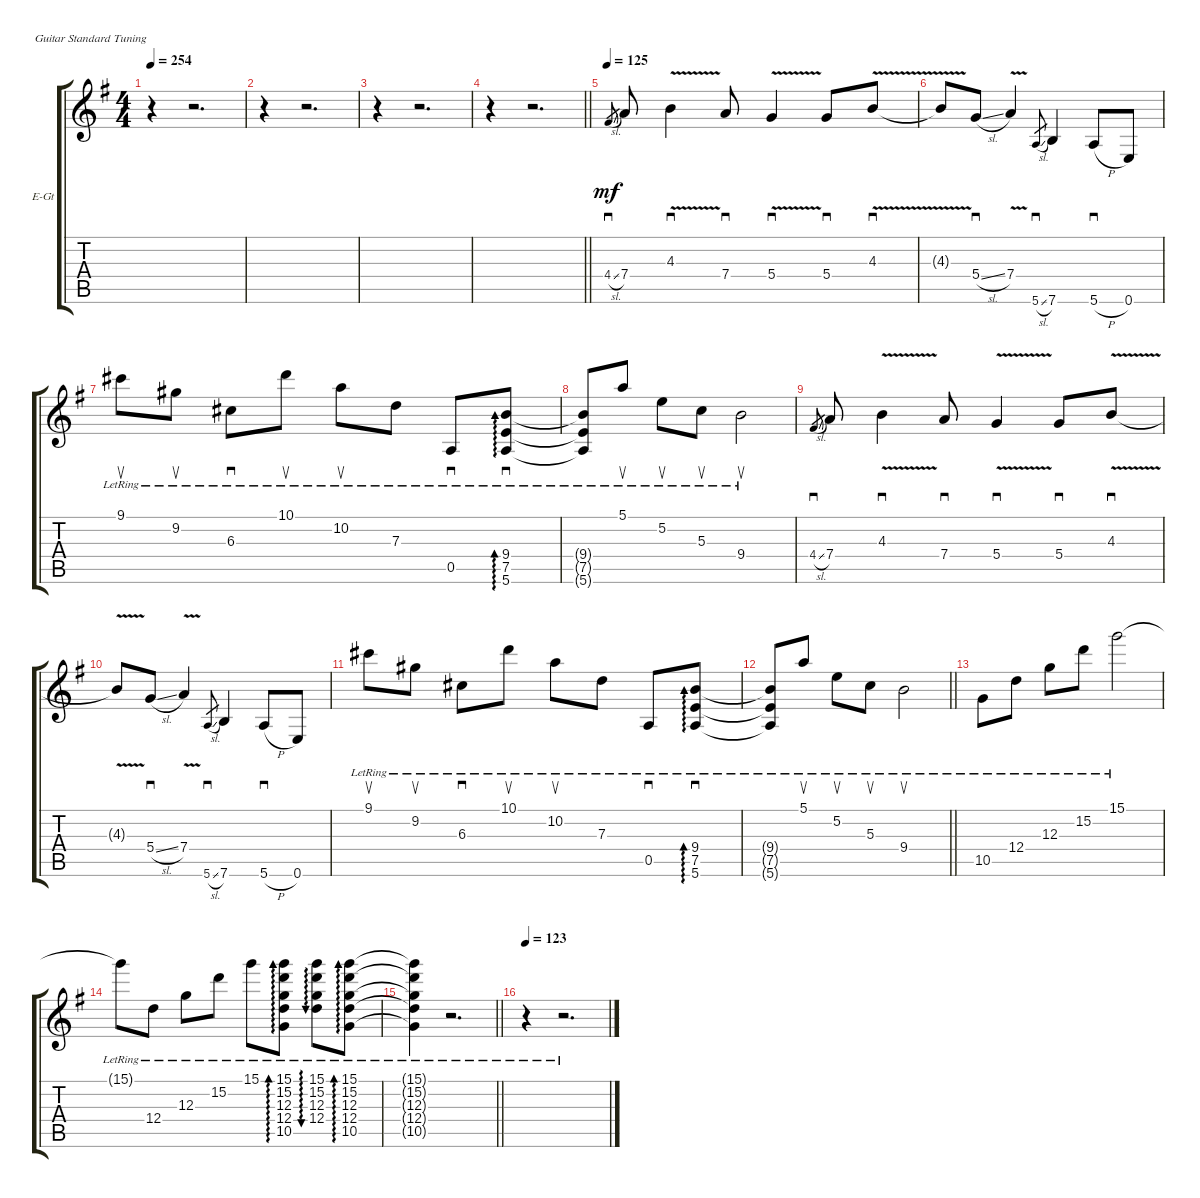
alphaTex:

\bracketExtendMode groupsimilarinstruments
\firstSystemTrackNameOrientation horizontal
\otherSystemsTrackNameOrientation horizontal
\track ("Gtr. IV - Jason Gobel (Clean Tone)" "E-Gt") {instrument electricguitarjazz}
\staff {score tabs}
\tuning (E4 B3 G3 D3 A2 E2)
\ts (4 4)
\tempo 254
\clef g2
\ks g
r.4{dy mf} r.2{d} |
r.4 r.2{d} |
r.4 r.2{d} |
\barLineRight lightlight
r.4 r.2{d} |
\tempo 125
4.4{sl}.8{sd gr} 7.4.8 4.3{v}.4{sd} 7.4.8{sd} 5.4{v}.4{sd} 5.4.8{sd} 4.3{v}.8{sd} |
4.3{t}.8 5.4{sl}.8{sd} 7.4{v}.4 5.6{sl}.8{sd gr} 7.6.4 5.6{h}.8{sd} 0.6.8 |
9.1{lr}.8{su} 9.2{lr}.8{su} 6.3{lr}.8{sd} 10.1{lr}.8{su} 10.2{lr}.8{su} 7.3{lr}.8 0.5{lr}.8{sd} (9.4{lr} 7.5{lr} 5.6{lr}).8{sd ad 60} |
(9.4{lr t} 7.5{lr t} 5.6{lr t}).8 5.1{lr}.8{su} 5.2{lr}.8{su} 5.3{lr}.8{su} 9.4{lr}.2{su} |
4.4{sl}.8{sd gr} 7.4.8 4.3{v}.4{sd} 7.4.8{sd} 5.4{v}.4{sd} 5.4.8{sd} 4.3{v}.8{sd} |
4.3{t}.8 5.4{sl}.8{sd} 7.4{v}.4 5.6{sl}.8{sd gr} 7.6.4 5.6{h}.8{sd} 0.6.8 |
9.1{lr}.8{su} 9.2{lr}.8{su} 6.3{lr}.8{sd} 10.1{lr}.8{su} 10.2{lr}.8{su} 7.3{lr}.8 0.5{lr}.8{sd} (9.4{lr} 7.5{lr} 5.6{lr}).8{sd ad 60} |
\barLineRight lightlight
(9.4{lr t} 7.5{lr t} 5.6{lr t}).8 5.1{lr}.8{su} 5.2{lr}.8{su} 5.3{lr}.8{su} 9.4{lr}.2{su} |
10.5{lr}.8 12.4{lr}.8 12.3{lr}.8 15.2{lr}.8 15.1{lr}.2 |
15.1{lr t}.8 12.4{lr}.8 12.3{lr}.8 15.2{lr}.8 15.1{lr}.8 (15.1{lr} 15.2{lr} 12.3{lr} 12.4{lr} 10.5{lr}).8{ad 60} (15.1{lr} 15.2{lr} 12.3{lr} 12.4{lr}).8{au 60} (15.1{lr} 15.2{lr} 12.3{lr} 12.4{lr} 10.5{lr}).8{ad 60} |
\barLineRight lightlight
(15.1{t} 15.2{lr t} 12.3{t} 12.4{t} 10.5{t}).4 r.2{d} |
\tempo 123
r.4 r.2{d}
